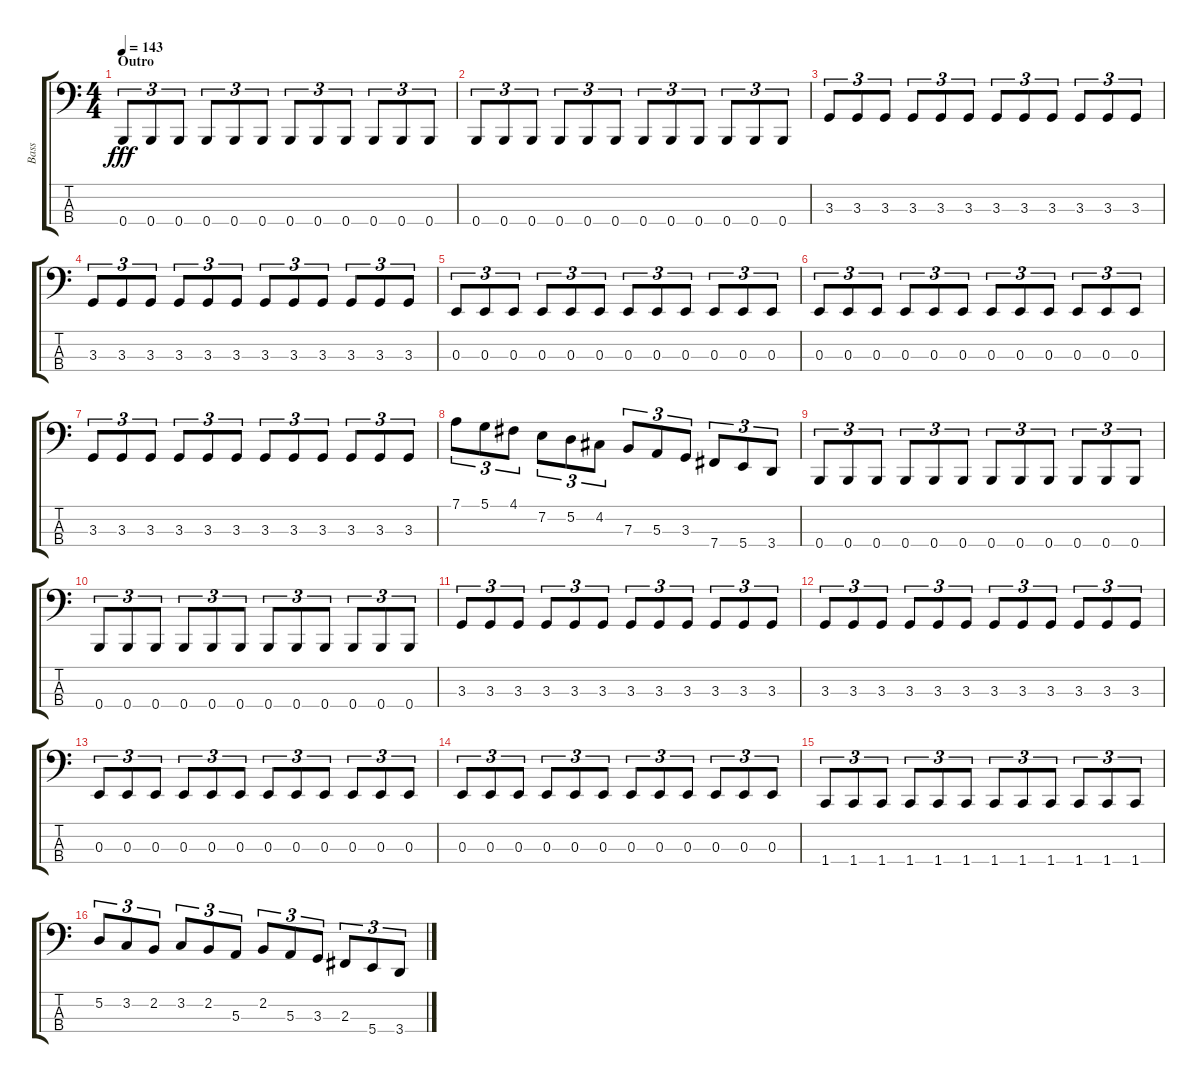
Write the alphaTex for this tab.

\track ("Bass" "Bass") {instrument electricbassfinger}
\staff {score tabs}
\tuning (D2 A1 E1 B0) {hide}
\ts (4 4)
\section ("" "Outro")
\tempo 143
\clef f4
\ks c
0.4.8{tu (3 2) dy fff} 0.4.8{tu (3 2)} 0.4.8{tu (3 2)} 0.4.8{tu (3 2)} 0.4.8{tu (3 2)} 0.4.8{tu (3 2)} 0.4.8{tu (3 2)} 0.4.8{tu (3 2)} 0.4.8{tu (3 2)} 0.4.8{tu (3 2)} 0.4.8{tu (3 2)} 0.4.8{tu (3 2)} |
0.4.8{tu (3 2)} 0.4.8{tu (3 2)} 0.4.8{tu (3 2)} 0.4.8{tu (3 2)} 0.4.8{tu (3 2)} 0.4.8{tu (3 2)} 0.4.8{tu (3 2)} 0.4.8{tu (3 2)} 0.4.8{tu (3 2)} 0.4.8{tu (3 2)} 0.4.8{tu (3 2)} 0.4.8{tu (3 2)} |
3.3.8{tu (3 2)} 3.3.8{tu (3 2)} 3.3.8{tu (3 2)} 3.3.8{tu (3 2)} 3.3.8{tu (3 2)} 3.3.8{tu (3 2)} 3.3.8{tu (3 2)} 3.3.8{tu (3 2)} 3.3.8{tu (3 2)} 3.3.8{tu (3 2)} 3.3.8{tu (3 2)} 3.3.8{tu (3 2)} |
3.3.8{tu (3 2)} 3.3.8{tu (3 2)} 3.3.8{tu (3 2)} 3.3.8{tu (3 2)} 3.3.8{tu (3 2)} 3.3.8{tu (3 2)} 3.3.8{tu (3 2)} 3.3.8{tu (3 2)} 3.3.8{tu (3 2)} 3.3.8{tu (3 2)} 3.3.8{tu (3 2)} 3.3.8{tu (3 2)} |
0.3.8{tu (3 2)} 0.3.8{tu (3 2)} 0.3.8{tu (3 2)} 0.3.8{tu (3 2)} 0.3.8{tu (3 2)} 0.3.8{tu (3 2)} 0.3.8{tu (3 2)} 0.3.8{tu (3 2)} 0.3.8{tu (3 2)} 0.3.8{tu (3 2)} 0.3.8{tu (3 2)} 0.3.8{tu (3 2)} |
0.3.8{tu (3 2)} 0.3.8{tu (3 2)} 0.3.8{tu (3 2)} 0.3.8{tu (3 2)} 0.3.8{tu (3 2)} 0.3.8{tu (3 2)} 0.3.8{tu (3 2)} 0.3.8{tu (3 2)} 0.3.8{tu (3 2)} 0.3.8{tu (3 2)} 0.3.8{tu (3 2)} 0.3.8{tu (3 2)} |
3.3.8{tu (3 2)} 3.3.8{tu (3 2)} 3.3.8{tu (3 2)} 3.3.8{tu (3 2)} 3.3.8{tu (3 2)} 3.3.8{tu (3 2)} 3.3.8{tu (3 2)} 3.3.8{tu (3 2)} 3.3.8{tu (3 2)} 3.3.8{tu (3 2)} 3.3.8{tu (3 2)} 3.3.8{tu (3 2)} |
7.1.8{tu (3 2)} 5.1.8{tu (3 2)} 4.1.8{tu (3 2)} 7.2.8{tu (3 2)} 5.2.8{tu (3 2)} 4.2.8{tu (3 2)} 7.3.8{tu (3 2)} 5.3.8{tu (3 2)} 3.3.8{tu (3 2)} 7.4.8{tu (3 2)} 5.4.8{tu (3 2)} 3.4.8{tu (3 2)} |
0.4.8{tu (3 2)} 0.4.8{tu (3 2)} 0.4.8{tu (3 2)} 0.4.8{tu (3 2)} 0.4.8{tu (3 2)} 0.4.8{tu (3 2)} 0.4.8{tu (3 2)} 0.4.8{tu (3 2)} 0.4.8{tu (3 2)} 0.4.8{tu (3 2)} 0.4.8{tu (3 2)} 0.4.8{tu (3 2)} |
0.4.8{tu (3 2)} 0.4.8{tu (3 2)} 0.4.8{tu (3 2)} 0.4.8{tu (3 2)} 0.4.8{tu (3 2)} 0.4.8{tu (3 2)} 0.4.8{tu (3 2)} 0.4.8{tu (3 2)} 0.4.8{tu (3 2)} 0.4.8{tu (3 2)} 0.4.8{tu (3 2)} 0.4.8{tu (3 2)} |
3.3.8{tu (3 2)} 3.3.8{tu (3 2)} 3.3.8{tu (3 2)} 3.3.8{tu (3 2)} 3.3.8{tu (3 2)} 3.3.8{tu (3 2)} 3.3.8{tu (3 2)} 3.3.8{tu (3 2)} 3.3.8{tu (3 2)} 3.3.8{tu (3 2)} 3.3.8{tu (3 2)} 3.3.8{tu (3 2)} |
3.3.8{tu (3 2)} 3.3.8{tu (3 2)} 3.3.8{tu (3 2)} 3.3.8{tu (3 2)} 3.3.8{tu (3 2)} 3.3.8{tu (3 2)} 3.3.8{tu (3 2)} 3.3.8{tu (3 2)} 3.3.8{tu (3 2)} 3.3.8{tu (3 2)} 3.3.8{tu (3 2)} 3.3.8{tu (3 2)} |
0.3.8{tu (3 2)} 0.3.8{tu (3 2)} 0.3.8{tu (3 2)} 0.3.8{tu (3 2)} 0.3.8{tu (3 2)} 0.3.8{tu (3 2)} 0.3.8{tu (3 2)} 0.3.8{tu (3 2)} 0.3.8{tu (3 2)} 0.3.8{tu (3 2)} 0.3.8{tu (3 2)} 0.3.8{tu (3 2)} |
0.3.8{tu (3 2)} 0.3.8{tu (3 2)} 0.3.8{tu (3 2)} 0.3.8{tu (3 2)} 0.3.8{tu (3 2)} 0.3.8{tu (3 2)} 0.3.8{tu (3 2)} 0.3.8{tu (3 2)} 0.3.8{tu (3 2)} 0.3.8{tu (3 2)} 0.3.8{tu (3 2)} 0.3.8{tu (3 2)} |
1.4.8{tu (3 2)} 1.4.8{tu (3 2)} 1.4.8{tu (3 2)} 1.4.8{tu (3 2)} 1.4.8{tu (3 2)} 1.4.8{tu (3 2)} 1.4.8{tu (3 2)} 1.4.8{tu (3 2)} 1.4.8{tu (3 2)} 1.4.8{tu (3 2)} 1.4.8{tu (3 2)} 1.4.8{tu (3 2)} |
5.2.8{tu (3 2)} 3.2.8{tu (3 2)} 2.2.8{tu (3 2)} 3.2.8{tu (3 2)} 2.2.8{tu (3 2)} 5.3.8{tu (3 2)} 2.2.8{tu (3 2)} 5.3.8{tu (3 2)} 3.3.8{tu (3 2)} 2.3.8{tu (3 2)} 5.4.8{tu (3 2)} 3.4.8{tu (3 2)}
